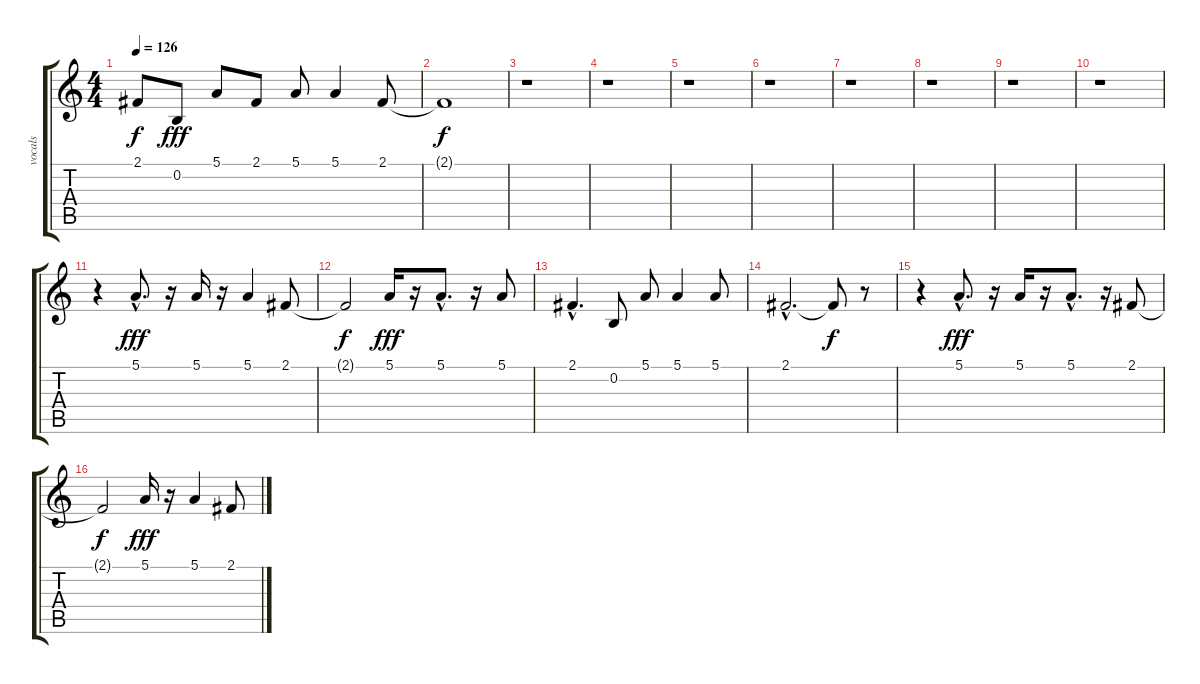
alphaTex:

\track ("vocals" "vocals") {instrument lead2sawtooth}
\staff {score tabs}
\tuning (E4 B3 G3 D3 A2 E2) {hide}
\ts (4 4)
\tempo 126
\clef g2
\ks c
2.1{t}.8{dy f} 0.2.8{dy fff} 5.1.8 2.1.8 5.1.8 5.1.4 2.1.8 |
2.1{t}.1{dy f} |
r.1 |
r.1 |
r.1 |
r.1 |
r.1 |
r.1 |
r.1 |
r.1 |
r.4 5.1{hac}.8{d dy fff} r.16 5.1.16 r.16 5.1.4 2.1.8 |
2.1{t}.2{dy f} 5.1.16{dy fff} r.16 5.1{hac}.8{d} r.16 5.1.8 |
2.1{hac}.4{d} 0.2.8 5.1.8 5.1.4 5.1.8 |
2.1{hac}.2{d} 2.1{t}.8{dy f} r.8 |
r.4 5.1{hac}.8{d dy fff} r.16 5.1.16 r.16 5.1{hac}.8{d} r.16 2.1.8 |
2.1{t}.2{dy f} 5.1.16{dy fff} r.16 5.1.4 2.1.8
